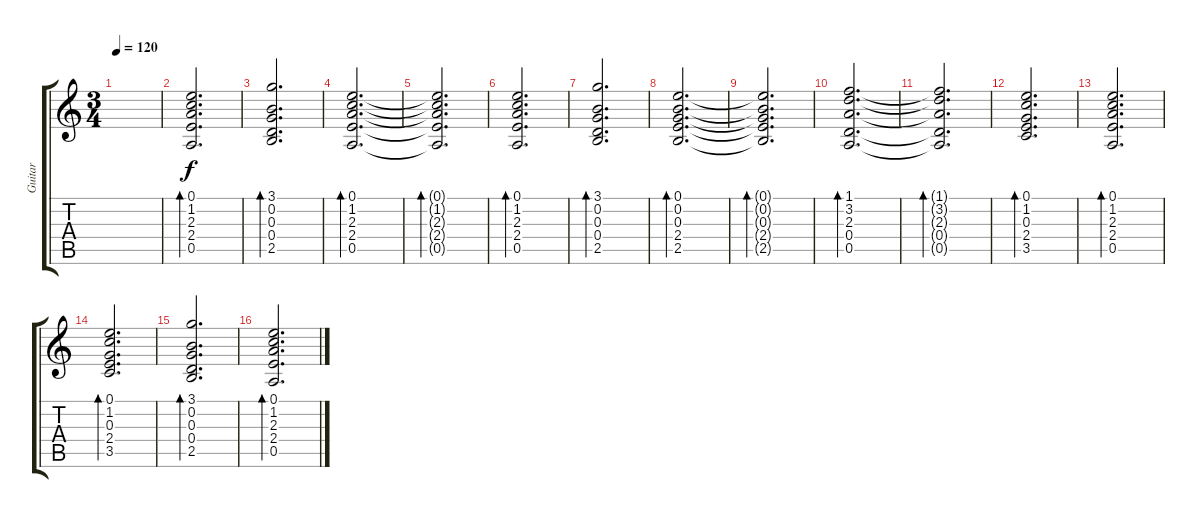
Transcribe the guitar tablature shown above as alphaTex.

\track ("Guitar" "Guitar") {instrument acousticguitarsteel}
\staff {score tabs}
\tuning (E4 B3 G3 D3 A2 E2) {hide}
\ts (3 4)
\tempo 120
\clef g2
\ks c
|
(0.1 1.2 2.3 2.4 0.5).2{d bd 120} |
(3.1 0.2 0.3 0.4 2.5).2{d bd 120} |
(0.1 1.2 2.3 2.4 0.5).2{d bd 120} |
(0.1{t} 1.2{t} 2.3{t} 2.4{t} 0.5{t}).2{d bd 120} |
(0.1 1.2 2.3 2.4 0.5).2{d bd 120} |
(3.1 0.2 0.3 0.4 2.5).2{d bd 120} |
(0.1 0.2 0.3 2.4 2.5).2{d bd 120} |
(0.1{t} 0.2{t} 0.3{t} 2.4{t} 2.5{t}).2{d bd 120} |
(1.1 3.2 2.3 0.4 0.5).2{d bd 120} |
(1.1{t} 3.2{t} 2.3{t} 0.4{t} 0.5{t}).2{d bd 120} |
(0.1 1.2 0.3 2.4 3.5).2{d bd 120} |
(0.1 1.2 2.3 2.4 0.5).2{d bd 120} |
(0.1 1.2 0.3 2.4 3.5).2{d bd 120} |
(3.1 0.2 0.3 0.4 2.5).2{d bd 120} |
(0.1 1.2 2.3 2.4 0.5).2{d bd 120}
